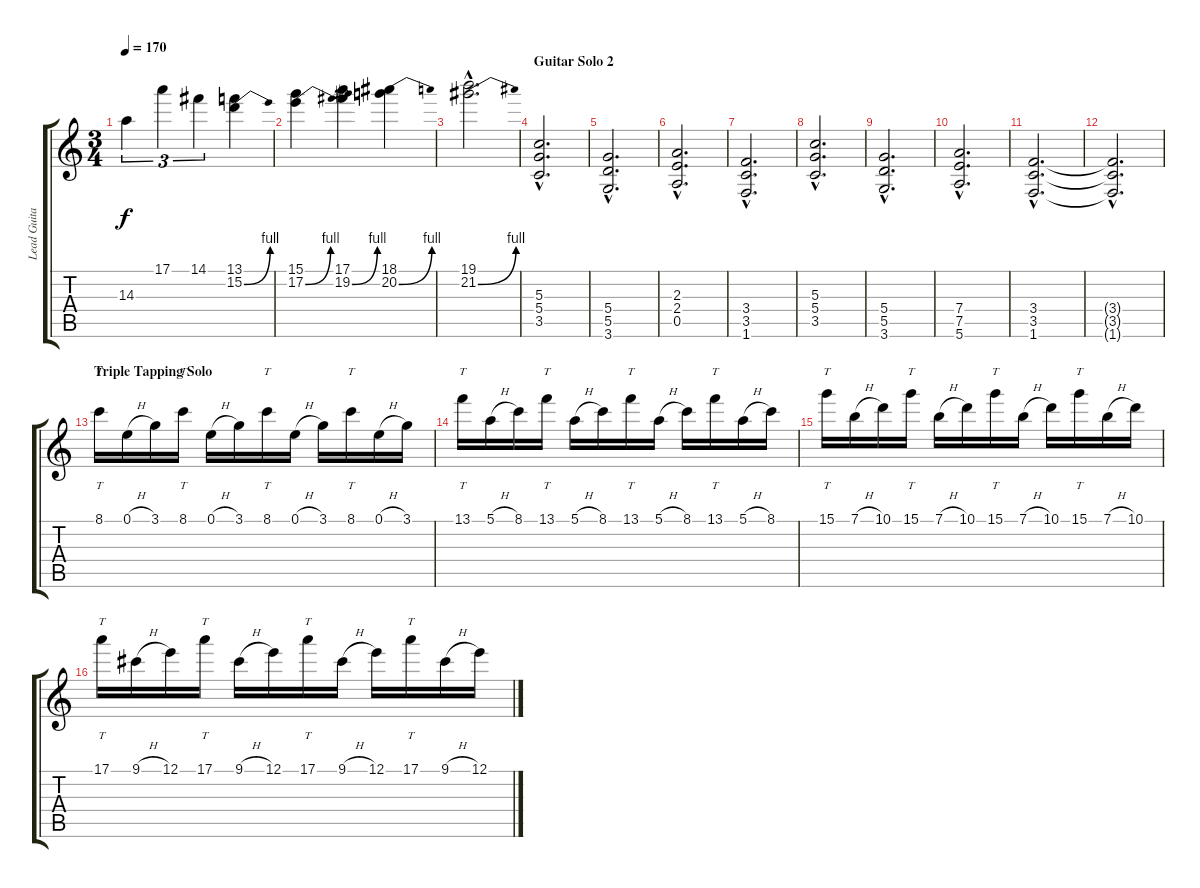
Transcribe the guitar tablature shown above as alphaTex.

\track ("Lead Guitar" "Lead Guita") {instrument distortionguitar}
\staff {score tabs}
\tuning (E4 B3 G3 D3 A2 E2) {hide}
\ts (3 4)
\tempo 170
\clef g2
\ks c
14.3.4{tu (3 2) dy f} 17.1.4{tu (3 2)} 14.1.4{tu (3 2)} (13.1 15.2{be (bend 0 0 60 4)}).4 |
(15.1 17.2{be (bend 0 0 60 4)}).4 (17.1 19.2{be (bend 0 0 60 4)}).4 (18.1 20.2{be (bend 0 0 60 4)}).4 |
(19.1{hac} 21.2{be (bend 0 0 60 4) hac}).2{d} |
\section ("" "Guitar Solo 2")
(5.3{hac} 5.4{hac} 3.5{hac}).2{d volume 13} |
(5.4{hac} 5.5{hac} 3.6{hac}).2{d} |
(2.3{hac} 2.4{hac} 0.5{hac}).2{d} |
(3.4{hac} 3.5{hac} 1.6{hac}).2{d} |
(5.3{hac} 5.4{hac} 3.5{hac}).2{d} |
(5.4{hac} 5.5{hac} 3.6{hac}).2{d} |
(7.4{hac} 7.5{hac} 5.6{hac}).2{d} |
(3.4{hac} 3.5{hac} 1.6{hac}).2{d} |
(3.4{hac t} 3.5{hac t} 1.6{hac t}).2{d} |
\section ("" "Triple Tapping Solo")
8.1.16{tt volume 16} 0.1{h}.16 3.1.16 8.1.16{tt} 0.1{h}.16 3.1.16 8.1.16{tt} 0.1{h}.16 3.1.16 8.1.16{tt} 0.1{h}.16 3.1.16 |
13.1.16{tt} 5.1{h}.16 8.1.16 13.1.16{tt} 5.1{h}.16 8.1.16 13.1.16{tt} 5.1{h}.16 8.1.16 13.1.16{tt} 5.1{h}.16 8.1.16 |
15.1.16{tt} 7.1{h}.16 10.1.16 15.1.16{tt} 7.1{h}.16 10.1.16 15.1.16{tt} 7.1{h}.16 10.1.16 15.1.16{tt} 7.1{h}.16 10.1.16 |
17.1.16{tt} 9.1{h}.16 12.1.16 17.1.16{tt} 9.1{h}.16 12.1.16 17.1.16{tt} 9.1{h}.16 12.1.16 17.1.16{tt} 9.1{h}.16 12.1.16
